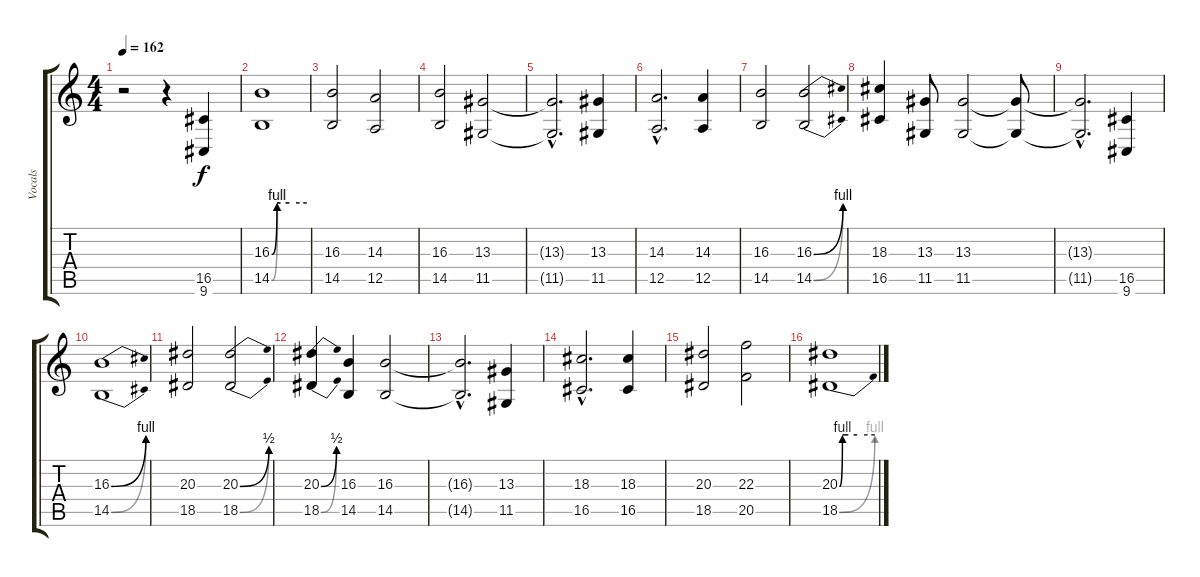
\track ("Vocals" "Vocals") {instrument lead2sawtooth}
\staff {score tabs}
\tuning (E4 B3 G3 D3 A2 E2) {hide}
\ts (4 4)
\tempo 162
\clef g2
\ks c
r.2{dy f} r.4 (16.5 9.6).4 |
\section ("" "")
(16.3{be (custom 0 0 9 4 15 4 30 4 60 4)} 14.5{be (custom 0 0 10 4 15 4 30 4 60 4)}).1 |
(16.3 14.5).2 (14.3 12.5).2 |
(16.3 14.5).2 (13.3 11.5).2 |
(13.3{hac t} 11.5{hac t}).2{d} (13.3 11.5).4 |
(14.3{hac} 12.5{hac}).2{d} (14.3 12.5).4 |
(16.3 14.5).2 (16.3{be (bend 0 0 60 4)} 14.5{be (bend 0 0 60 4)}).2 |
(18.3 16.5).4 (13.3 11.5).8 (13.3 11.5).2 (13.3{t} 11.5{t}).8 |
(13.3{hac t} 11.5{hac t}).2{d} (16.5 9.6).4 |
(16.3{be (bend 0 0 60 4)} 14.5{be (bend 0 0 60 4)}).1 |
(20.3 18.5).2 (20.3{be (bend 0 0 60 2)} 18.5{be (bend 0 0 60 2)}).2 |
(20.3{be (bend 0 0 60 2)} 18.5{be (bend 0 0 60 2)}).4 (16.3 14.5).4 (16.3 14.5).2 |
(16.3{hac t} 14.5{hac t}).2{d} (13.3 11.5).4 |
(18.3{hac} 16.5{hac}).2{d} (18.3 16.5).4 |
(20.3 18.5).2 (22.3 20.5).2 |
(20.3{be (custom 0 0 5 4 15 4 30 4 60 4)} 18.5{be (bend 0 0 60 4)}).1
